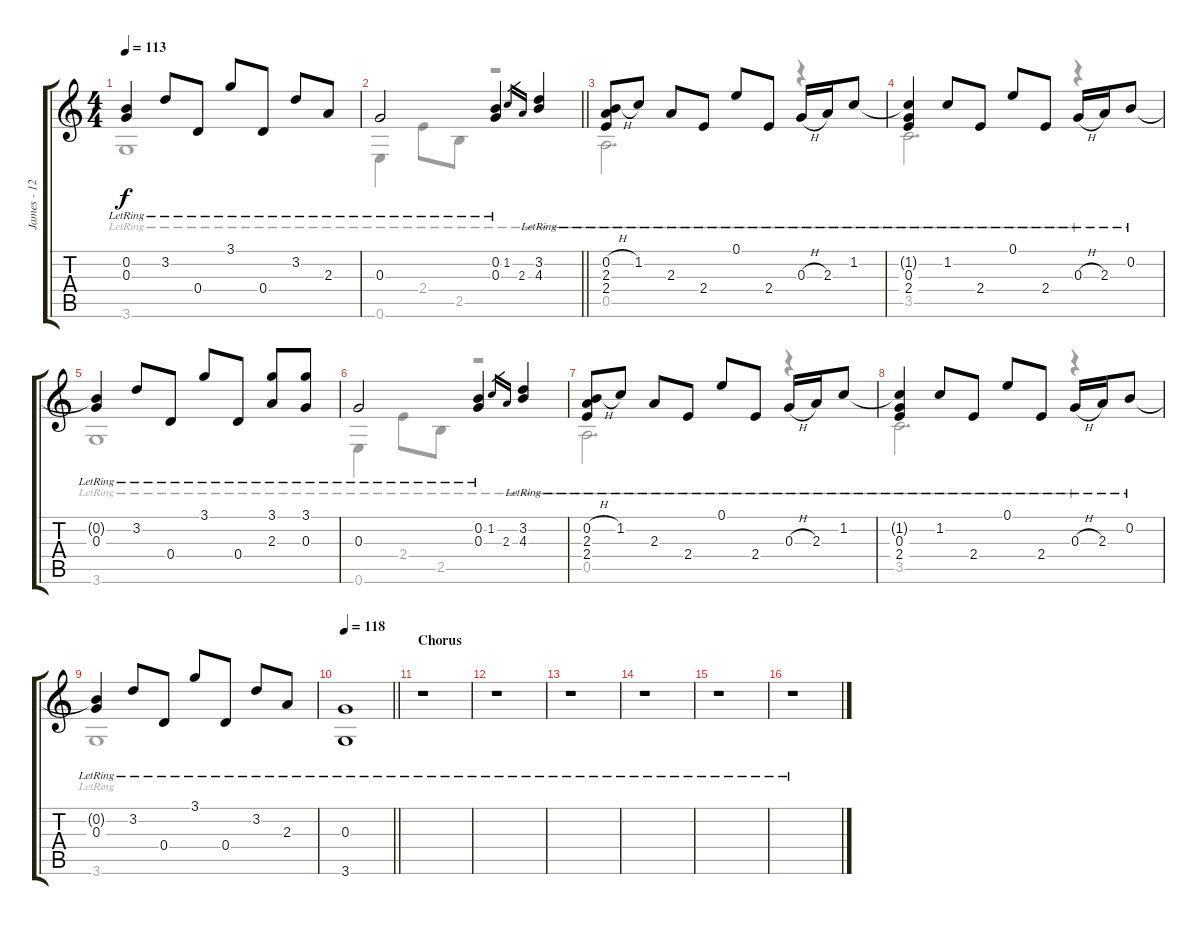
\track ("James - 12 String Acoustic" "James - 12") {instrument acousticguitarsteel}
\staff {score tabs}
\tuning (E4 B3 G3 D3 A2 E2) {hide}
\voice
\ts (4 4)
\tempo 113
\clef g2
\ks c
(0.2{t} 0.3{lr}).4{dy f} 3.2{lr}.8 0.4{lr}.8 3.1{lr}.8 0.4{lr}.8 3.2{lr}.8 2.3{lr}.8 |
\barLineRight lightlight
0.3{lr}.2 (0.2{lr} 0.3{lr}).4 1.2.16{gr} 2.3.16{gr} (3.2{lr} 4.3{lr}).4 |
(0.2{h lr} 2.3{lr} 2.4{lr}).8 1.2{lr}.8 2.3{lr}.8 2.4{lr}.8 0.1{lr}.8 2.4{lr}.8 0.3{h lr}.16 2.3{lr}.16 1.2{lr}.8 |
(1.2{t} 0.3{lr} 2.4{lr}).4 1.2{lr}.8 2.4{lr}.8 0.1{lr}.8 2.4{lr}.8 0.3{h lr}.16 2.3{lr}.16 0.2{lr}.8 |
(0.2{t} 0.3{lr}).4 3.2{lr}.8 0.4{lr}.8 3.1{lr}.8 0.4{lr}.8 (3.1 2.3{lr}).8 (3.1 0.3{lr}).8 |
0.3{lr}.2 (0.2{lr} 0.3{lr}).4 1.2.16{gr} 2.3.16{gr} (3.2{lr} 4.3{lr}).4 |
(0.2{h lr} 2.3{lr} 2.4{lr}).8 1.2{lr}.8 2.3{lr}.8 2.4{lr}.8 0.1{lr}.8 2.4{lr}.8 0.3{h lr}.16 2.3{lr}.16 1.2{lr}.8 |
(1.2{t} 0.3{lr} 2.4{lr}).4 1.2{lr}.8 2.4{lr}.8 0.1{lr}.8 2.4{lr}.8 0.3{h lr}.16 2.3{lr}.16 0.2{lr}.8 |
(0.2{t} 0.3{lr}).4 3.2{lr}.8 0.4{lr}.8 3.1{lr}.8 0.4{lr}.8 3.2{lr}.8 2.3{lr}.8 |
\tempo 118
\barLineRight lightlight
(0.3{lr} 3.6).1 |
\section ("" "Chorus")
r.1 |
r.1 |
r.1 |
r.1 |
r.1 |
r.1
\voice
\clef g2
\ottava regular
\simile none
\ks c
3.6{lr}.1{dy f} |
\barLineRight lightlight
0.6{lr}.4 2.4{lr}.8 2.5{lr}.8 r.2 |
0.5{lr}.2{d} r.4 |
3.5{lr}.2{d} r.4 |
3.6{lr}.1 |
0.6{lr}.4 2.4{lr}.8 2.5{lr}.8 r.2 |
0.5{lr}.2{d} r.4 |
3.5{lr}.2{d} r.4 |
3.6{lr}.1 |
\barLineRight lightlight
|
|
|
|
|
|
